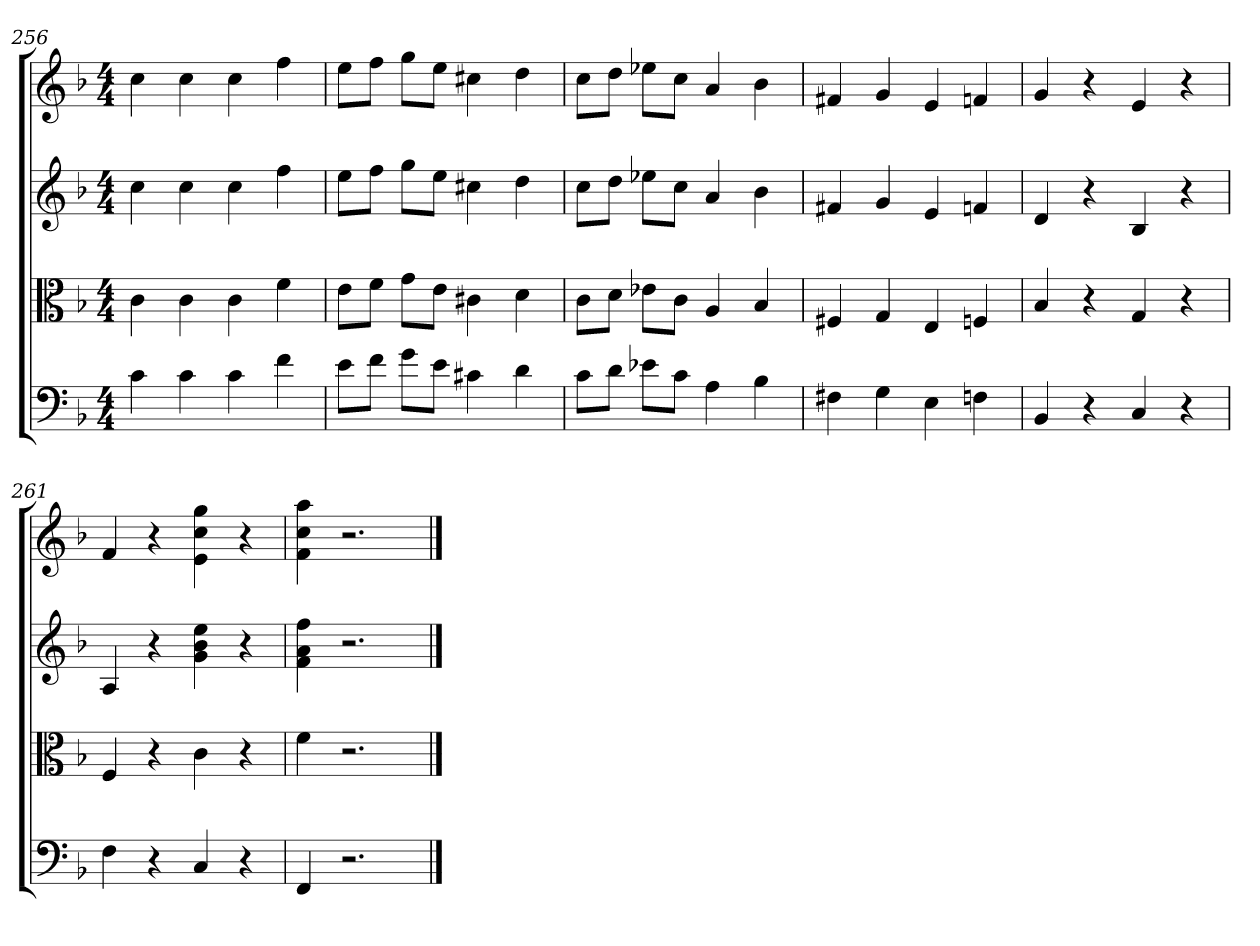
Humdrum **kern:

**kern	**kern	**kern	**kern
*part4	*part3	*part2	*part1
*staff4	*staff3	*staff2	*staff1
*clefF4	*clefC3	*	*
*k[b-]	*k[b-]	*k[b-]	*k[b-]
*F:	*F:	*F:	*F:
*M4/4	*M4/4	*M4/4	*M4/4
=256	=256	=256	=256
4c	4c	4cc	4cc
4c	4c	4cc	4cc
4c	4c	4cc	4cc
4f	4f	4ff	4ff
=257	=257	=257	=257
8e\L	8e\L	8eeL	8eeL
8f\J	8f\J	8ffJ	8ffJ
8g\L	8g\L	8ggL	8ggL
8e\J	8e\J	8eeJ	8eeJ
4c#X	4c#X	4cc#X	4cc#X
4d	4d	4dd	4dd
=258	=258	=258	=258
8c\L	8c\L	8ccL	8ccL
8d\J	8d\J	8ddJ	8ddJ
8e-X\L	8e-X\L	8ee-XL	8ee-XL
8c\J	8c\J	8ccJ	8ccJ
4A	4A	4a	4a
4B-	4B-	4b-	4b-
=259	=259	=259	=259
4F#X	4F#X	4f#X	4f#X
4G	4G	4g	4g
4E	4E	4e	4e
4Fn	4Fn	4fn	4fn
=260	=260	=260	=260
4BB-	4B-	4d	4g
4r	4r	4r	4r
4C	4G	4B-	4e
4r	4r	4r	4r
=261	=261	=261	=261
4F	4F	4A	4f
4r	4r	4r	4r
4C	4c	4g 4b- 4ee	4e 4cc 4gg
4r	4r	4r	4r
=262	=262	=262	=262
4FF	4f	4f 4a 4ff	4f 4cc 4aa
2.r	2.r	2.r	2.r
==	==	==	==
*-	*-	*-	*-
